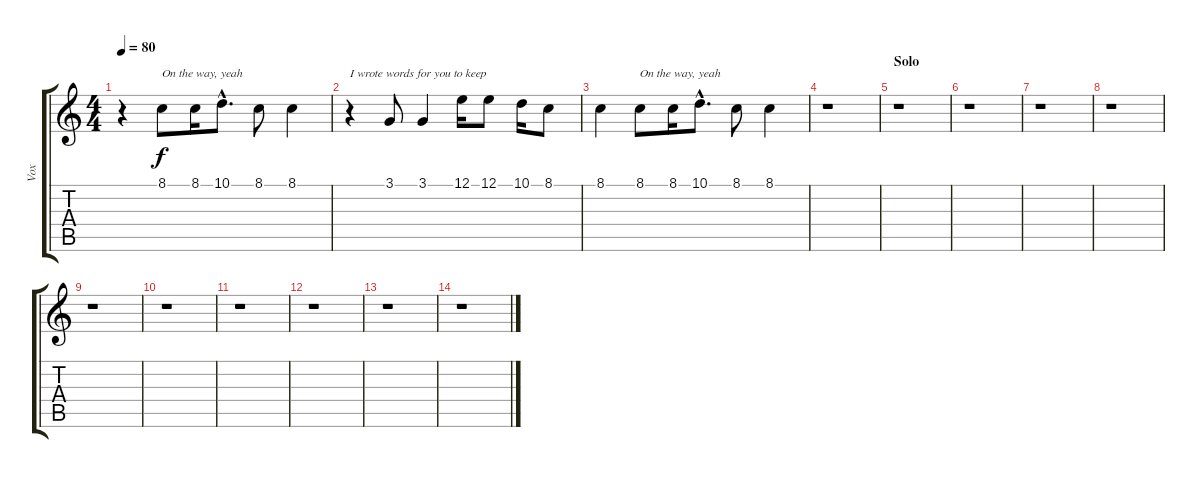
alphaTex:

\track ("Vox" "Vox") {instrument clarinet}
\staff {score tabs}
\tuning (E4 B3 G3 D3 A2 E2) {hide}
\ts (4 4)
\tempo 80
\clef g2
\ks c
r.4{dy f} 8.1.8{txt "On the way, yeah"} 8.1.16 10.1{hac}.8{d} 8.1.8 8.1.4 |
r.4{txt "I wrote words for you to keep"} 3.1.8 3.1.4 12.1.16 12.1.8 10.1.16 8.1.8 |
8.1.4 8.1.8{txt "On the way, yeah"} 8.1.16 10.1{hac}.8{d} 8.1.8 8.1.4 |
r.1 |
\section ("" "Solo")
r.1 |
r.1 |
r.1 |
r.1 |
r.1 |
r.1 |
r.1 |
r.1 |
r.1 |
r.1
